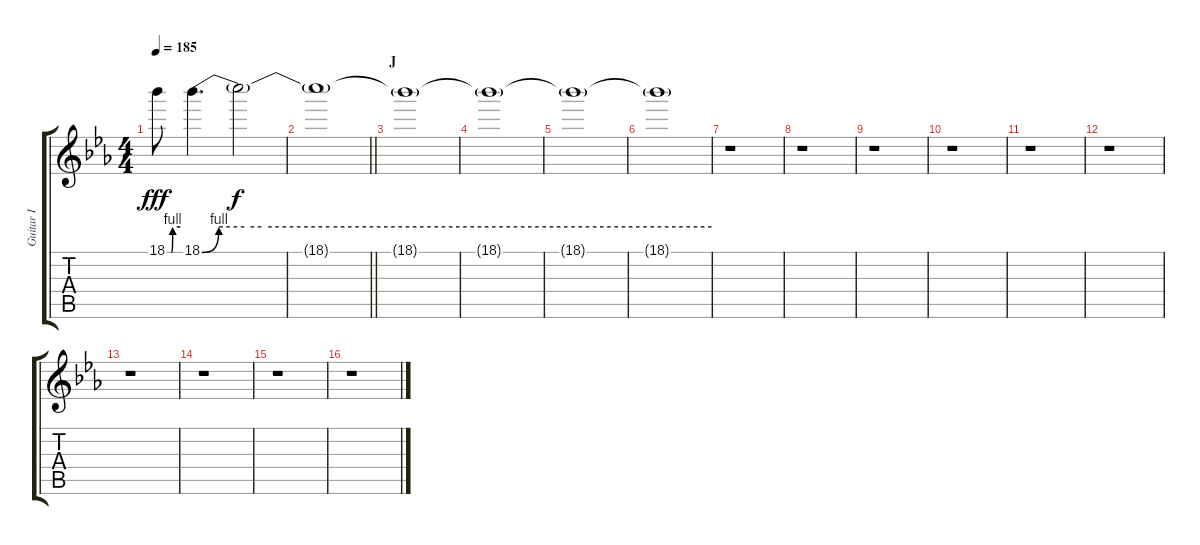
\track ("Guitar I" "Guitar I") {instrument overdrivenguitar}
\staff {score tabs}
\tuning (E4 B3 G3 D3 A2 E2) {hide}
\ts (4 4)
\tempo 185
\clef g2
\ks eb
18.1{be (custom 0 0 20 0 26 4 60 4)}.8{dy fff} 18.1{be (custom 0 0 2 4 5 4 7 4 15 4 60 4)}.4{d} 18.1{t}.2{dy f} |
\barLineRight lightlight
18.1{t}.1{volume 0} |
\section ("" "J")
18.1{t}.1 |
18.1{t}.1 |
18.1{t}.1 |
18.1{t}.1 |
r.1 |
r.1 |
r.1 |
r.1 |
r.1 |
r.1 |
r.1 |
r.1 |
r.1 |
r.1
